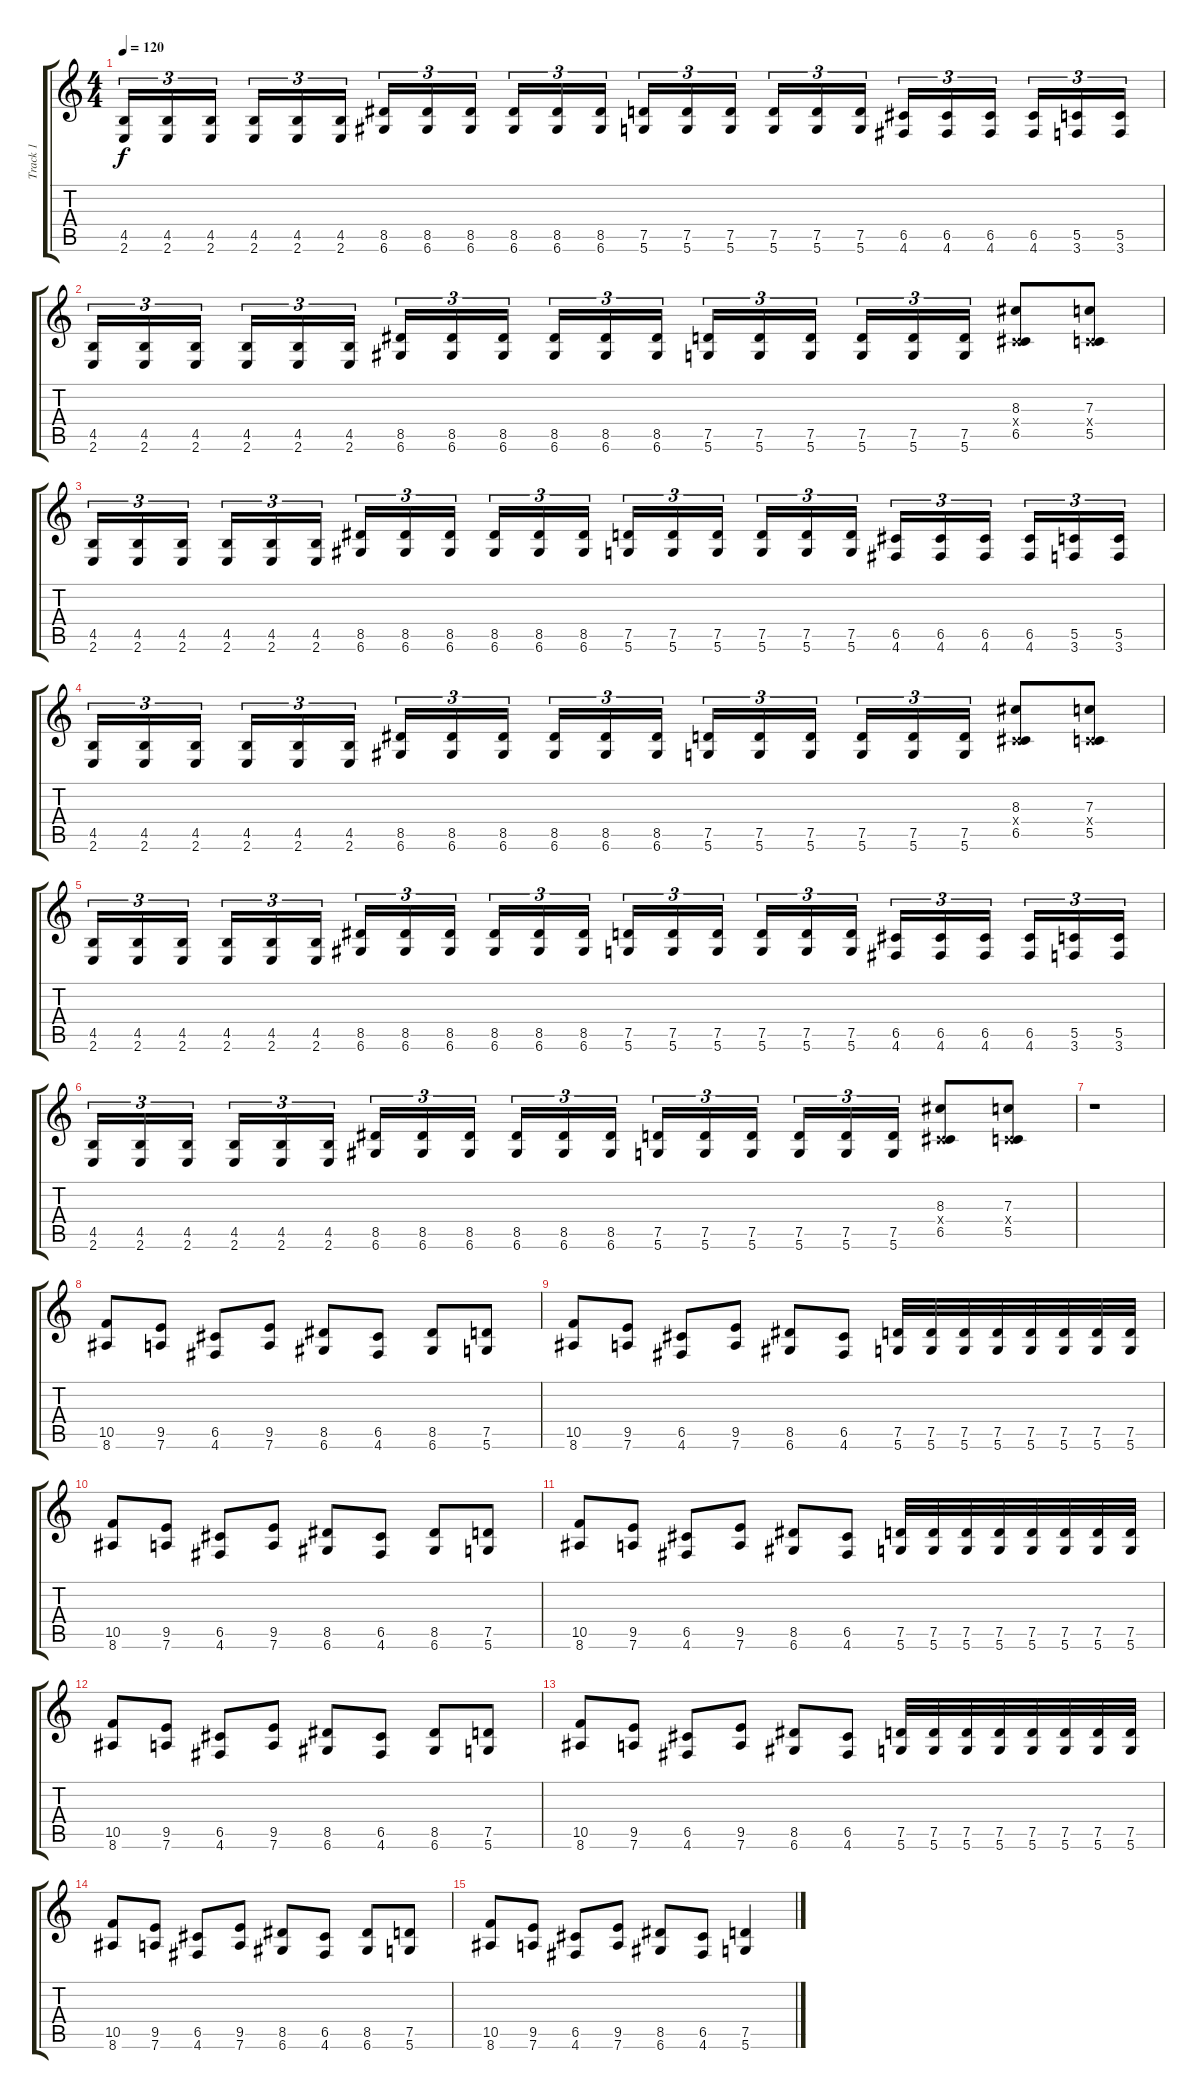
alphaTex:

\track ("Track 1" "Track 1") {instrument distortionguitar}
\staff {score tabs}
\tuning (D4 A3 F3 C3 G2 D2) {hide}
\ts (4 4)
\tempo 120
\clef g2
\ks c
(4.5 2.6).16{tu (3 2) dy f} (4.5 2.6).16{tu (3 2)} (4.5 2.6).16{tu (3 2)} (4.5 2.6).16{tu (3 2)} (4.5 2.6).16{tu (3 2)} (4.5 2.6).16{tu (3 2)} (8.5 6.6).16{tu (3 2)} (8.5 6.6).16{tu (3 2)} (8.5 6.6).16{tu (3 2)} (8.5 6.6).16{tu (3 2)} (8.5 6.6).16{tu (3 2)} (8.5 6.6).16{tu (3 2)} (7.5 5.6).16{tu (3 2)} (7.5 5.6).16{tu (3 2)} (7.5 5.6).16{tu (3 2)} (7.5 5.6).16{tu (3 2)} (7.5 5.6).16{tu (3 2)} (7.5 5.6).16{tu (3 2)} (6.5 4.6).16{tu (3 2)} (6.5 4.6).16{tu (3 2)} (6.5 4.6).16{tu (3 2)} (6.5 4.6).16{tu (3 2)} (5.5 3.6).16{tu (3 2)} (5.5 3.6).16{tu (3 2)} |
(4.5 2.6).16{tu (3 2)} (4.5 2.6).16{tu (3 2)} (4.5 2.6).16{tu (3 2)} (4.5 2.6).16{tu (3 2)} (4.5 2.6).16{tu (3 2)} (4.5 2.6).16{tu (3 2)} (8.5 6.6).16{tu (3 2)} (8.5 6.6).16{tu (3 2)} (8.5 6.6).16{tu (3 2)} (8.5 6.6).16{tu (3 2)} (8.5 6.6).16{tu (3 2)} (8.5 6.6).16{tu (3 2)} (7.5 5.6).16{tu (3 2)} (7.5 5.6).16{tu (3 2)} (7.5 5.6).16{tu (3 2)} (7.5 5.6).16{tu (3 2)} (7.5 5.6).16{tu (3 2)} (7.5 5.6).16{tu (3 2)} (8.3 0.4{x} 6.5).8 (7.3 0.4{x} 5.5).8 |
(4.5 2.6).16{tu (3 2)} (4.5 2.6).16{tu (3 2)} (4.5 2.6).16{tu (3 2)} (4.5 2.6).16{tu (3 2)} (4.5 2.6).16{tu (3 2)} (4.5 2.6).16{tu (3 2)} (8.5 6.6).16{tu (3 2)} (8.5 6.6).16{tu (3 2)} (8.5 6.6).16{tu (3 2)} (8.5 6.6).16{tu (3 2)} (8.5 6.6).16{tu (3 2)} (8.5 6.6).16{tu (3 2)} (7.5 5.6).16{tu (3 2)} (7.5 5.6).16{tu (3 2)} (7.5 5.6).16{tu (3 2)} (7.5 5.6).16{tu (3 2)} (7.5 5.6).16{tu (3 2)} (7.5 5.6).16{tu (3 2)} (6.5 4.6).16{tu (3 2)} (6.5 4.6).16{tu (3 2)} (6.5 4.6).16{tu (3 2)} (6.5 4.6).16{tu (3 2)} (5.5 3.6).16{tu (3 2)} (5.5 3.6).16{tu (3 2)} |
(4.5 2.6).16{tu (3 2)} (4.5 2.6).16{tu (3 2)} (4.5 2.6).16{tu (3 2)} (4.5 2.6).16{tu (3 2)} (4.5 2.6).16{tu (3 2)} (4.5 2.6).16{tu (3 2)} (8.5 6.6).16{tu (3 2)} (8.5 6.6).16{tu (3 2)} (8.5 6.6).16{tu (3 2)} (8.5 6.6).16{tu (3 2)} (8.5 6.6).16{tu (3 2)} (8.5 6.6).16{tu (3 2)} (7.5 5.6).16{tu (3 2)} (7.5 5.6).16{tu (3 2)} (7.5 5.6).16{tu (3 2)} (7.5 5.6).16{tu (3 2)} (7.5 5.6).16{tu (3 2)} (7.5 5.6).16{tu (3 2)} (8.3 0.4{x} 6.5).8 (7.3 0.4{x} 5.5).8 |
(4.5 2.6).16{tu (3 2)} (4.5 2.6).16{tu (3 2)} (4.5 2.6).16{tu (3 2)} (4.5 2.6).16{tu (3 2)} (4.5 2.6).16{tu (3 2)} (4.5 2.6).16{tu (3 2)} (8.5 6.6).16{tu (3 2)} (8.5 6.6).16{tu (3 2)} (8.5 6.6).16{tu (3 2)} (8.5 6.6).16{tu (3 2)} (8.5 6.6).16{tu (3 2)} (8.5 6.6).16{tu (3 2)} (7.5 5.6).16{tu (3 2)} (7.5 5.6).16{tu (3 2)} (7.5 5.6).16{tu (3 2)} (7.5 5.6).16{tu (3 2)} (7.5 5.6).16{tu (3 2)} (7.5 5.6).16{tu (3 2)} (6.5 4.6).16{tu (3 2)} (6.5 4.6).16{tu (3 2)} (6.5 4.6).16{tu (3 2)} (6.5 4.6).16{tu (3 2)} (5.5 3.6).16{tu (3 2)} (5.5 3.6).16{tu (3 2)} |
(4.5 2.6).16{tu (3 2)} (4.5 2.6).16{tu (3 2)} (4.5 2.6).16{tu (3 2)} (4.5 2.6).16{tu (3 2)} (4.5 2.6).16{tu (3 2)} (4.5 2.6).16{tu (3 2)} (8.5 6.6).16{tu (3 2)} (8.5 6.6).16{tu (3 2)} (8.5 6.6).16{tu (3 2)} (8.5 6.6).16{tu (3 2)} (8.5 6.6).16{tu (3 2)} (8.5 6.6).16{tu (3 2)} (7.5 5.6).16{tu (3 2)} (7.5 5.6).16{tu (3 2)} (7.5 5.6).16{tu (3 2)} (7.5 5.6).16{tu (3 2)} (7.5 5.6).16{tu (3 2)} (7.5 5.6).16{tu (3 2)} (8.3 0.4{x} 6.5).8 (7.3 0.4{x} 5.5).8 |
r.1 |
(10.5 8.6).8 (9.5 7.6).8 (6.5 4.6).8 (9.5 7.6).8 (8.5 6.6).8 (6.5 4.6).8 (8.5 6.6).8 (7.5 5.6).8 |
(10.5 8.6).8 (9.5 7.6).8 (6.5 4.6).8 (9.5 7.6).8 (8.5 6.6).8 (6.5 4.6).8 (7.5 5.6).32 (7.5 5.6).32 (7.5 5.6).32 (7.5 5.6).32 (7.5 5.6).32 (7.5 5.6).32 (7.5 5.6).32 (7.5 5.6).32 |
(10.5 8.6).8 (9.5 7.6).8 (6.5 4.6).8 (9.5 7.6).8 (8.5 6.6).8 (6.5 4.6).8 (8.5 6.6).8 (7.5 5.6).8 |
(10.5 8.6).8 (9.5 7.6).8 (6.5 4.6).8 (9.5 7.6).8 (8.5 6.6).8 (6.5 4.6).8 (7.5 5.6).32 (7.5 5.6).32 (7.5 5.6).32 (7.5 5.6).32 (7.5 5.6).32 (7.5 5.6).32 (7.5 5.6).32 (7.5 5.6).32 |
(10.5 8.6).8 (9.5 7.6).8 (6.5 4.6).8 (9.5 7.6).8 (8.5 6.6).8 (6.5 4.6).8 (8.5 6.6).8 (7.5 5.6).8 |
(10.5 8.6).8 (9.5 7.6).8 (6.5 4.6).8 (9.5 7.6).8 (8.5 6.6).8 (6.5 4.6).8 (7.5 5.6).32 (7.5 5.6).32 (7.5 5.6).32 (7.5 5.6).32 (7.5 5.6).32 (7.5 5.6).32 (7.5 5.6).32 (7.5 5.6).32 |
(10.5 8.6).8 (9.5 7.6).8 (6.5 4.6).8 (9.5 7.6).8 (8.5 6.6).8 (6.5 4.6).8 (8.5 6.6).8 (7.5 5.6).8 |
(10.5 8.6).8 (9.5 7.6).8 (6.5 4.6).8 (9.5 7.6).8 (8.5 6.6).8 (6.5 4.6).8 (7.5 5.6).4
